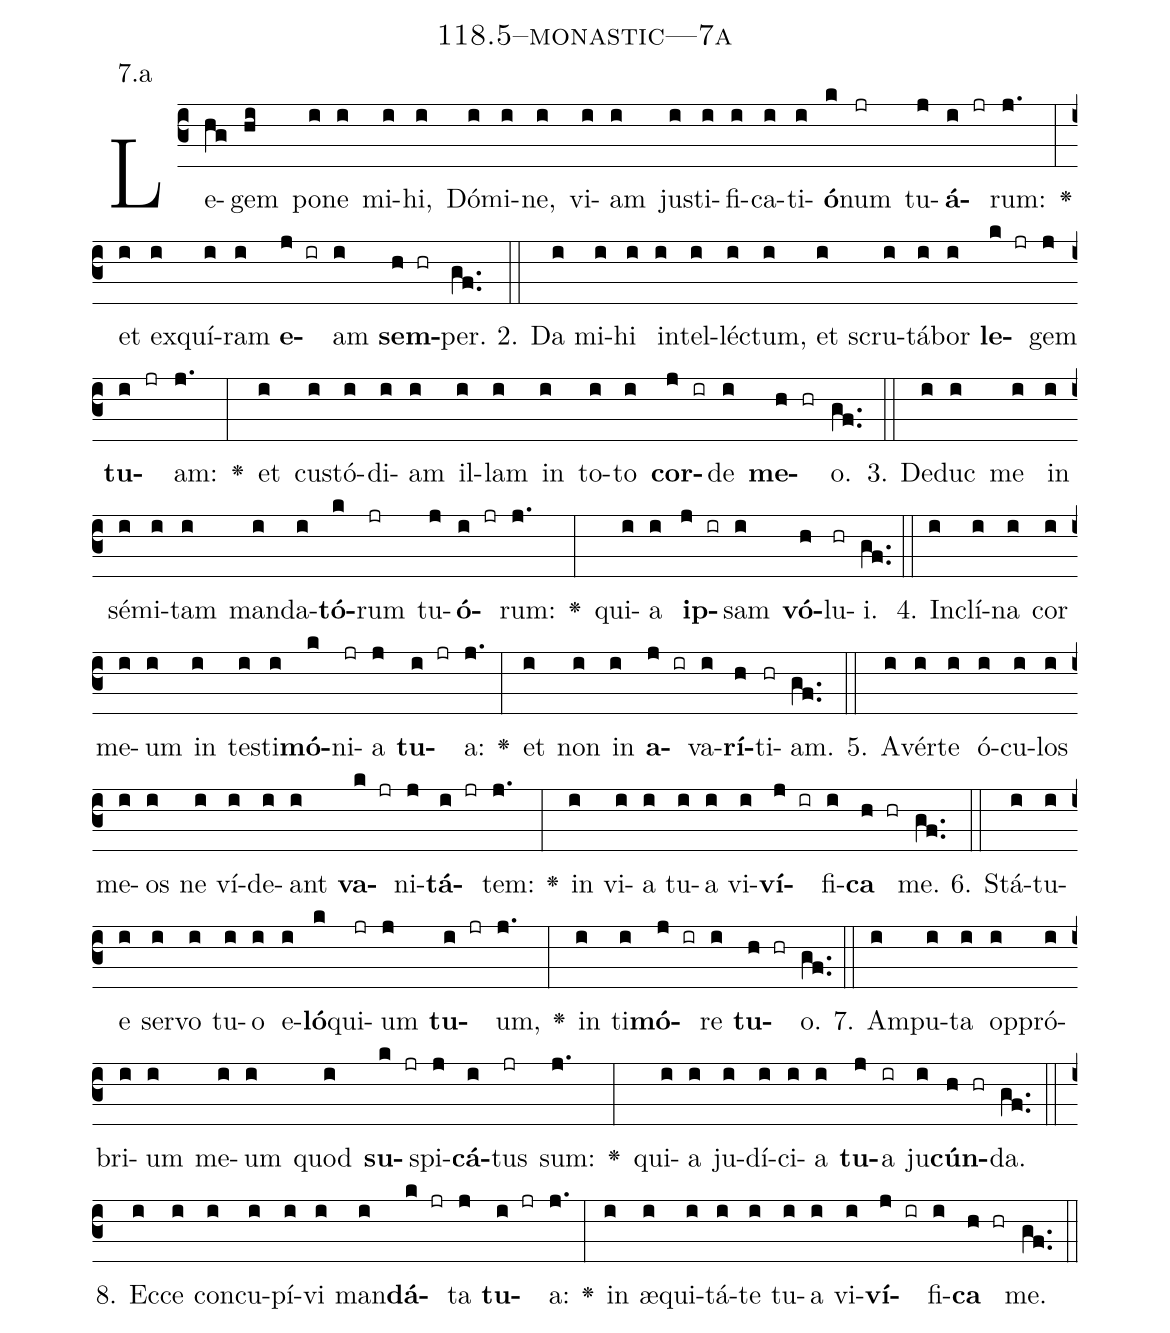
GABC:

name: 118.5--monastic---7a;
annotation: 7.a;
%%
(c3)Le(hg)gem(hi) po(i)ne(i) mi(i)hi,(i) Dó(i)mi(i)ne,(i) vi(i)am(i) jus(i)ti(i)fi(i)ca(i)ti(i)<b>ó</b>(k)num(jr) tu(j)<b>á</b>(i jr)rum:(j.) <v>\greheightstar</v>(:) et(i) ex(i)quí(i)ram(i) <b>e</b>(j ir)am(i) <b>sem</b>(h hr)per.(gf..) (::)
2. Da(i) mi(i)hi(i) in(i)tel(i)léc(i)tum,(i) et(i) scru(i)tá(i)bor(i) <b>le</b>(k jr)gem(j) <b>tu</b>(i jr)am:(j.) <v>\greheightstar</v>(:) et(i) cus(i)tó(i)di(i)am(i) il(i)lam(i) in(i) to(i)to(i) <b>cor</b>(j ir)de(i) <b>me</b>(h hr)o.(gf..) (::)
3. De(i)duc(i) me(i) in(i) sé(i)mi(i)tam(i) man(i)da(i)<b>tó</b>(k)rum(jr) tu(j)<b>ó</b>(i jr)rum:(j.) <v>\greheightstar</v>(:) qui(i)a(i) <b>ip</b>(j ir)sam(i) <b>vó</b>(h)lu(hr)i.(gf..) (::)
4. In(i)clí(i)na(i) cor(i) me(i)um(i) in(i) tes(i)ti(i)<b>mó</b>(k)ni(jr)a(j) <b>tu</b>(i jr)a:(j.) <v>\greheightstar</v>(:) et(i) non(i) in(i) <b>a</b>(j ir)va(i)<b>rí</b>(h)ti(hr)am.(gf..) (::)
5. A(i)vér(i)te(i) ó(i)cu(i)los(i) me(i)os(i) ne(i) ví(i)de(i)ant(i) <b>va</b>(k jr)ni(j)<b>tá</b>(i jr)tem:(j.) <v>\greheightstar</v>(:) in(i) vi(i)a(i) tu(i)a(i) vi(i)<b>ví</b>(j ir)fi(i)<b>ca</b>(h hr) me.(gf..) (::)
6. Stá(i)tu(i)e(i) ser(i)vo(i) tu(i)o(i) e(i)<b>ló</b>(k)qui(jr)um(j) <b>tu</b>(i jr)um,(j.) <v>\greheightstar</v>(:) in(i) ti(i)<b>mó</b>(j ir)re(i) <b>tu</b>(h hr)o.(gf..) (::)
7. Am(i)pu(i)ta(i) op(i)pró(i)bri(i)um(i) me(i)um(i) quod(i) <b>su</b>(k jr)spi(j)<b>cá</b>(i)tus(jr) sum:(j.) <v>\greheightstar</v>(:) qui(i)a(i) ju(i)dí(i)ci(i)a(i) <b>tu</b>(j)a(ir) ju(i)<b>cún</b>(h hr)da.(gf..) (::)
8. Ec(i)ce(i) con(i)cu(i)pí(i)vi(i) man(i)<b>dá</b>(k jr)ta(j) <b>tu</b>(i jr)a:(j.) <v>\greheightstar</v>(:) in(i) æ(i)qui(i)tá(i)te(i) tu(i)a(i) vi(i)<b>ví</b>(j ir)fi(i)<b>ca</b>(h hr) me.(gf..) (::)
